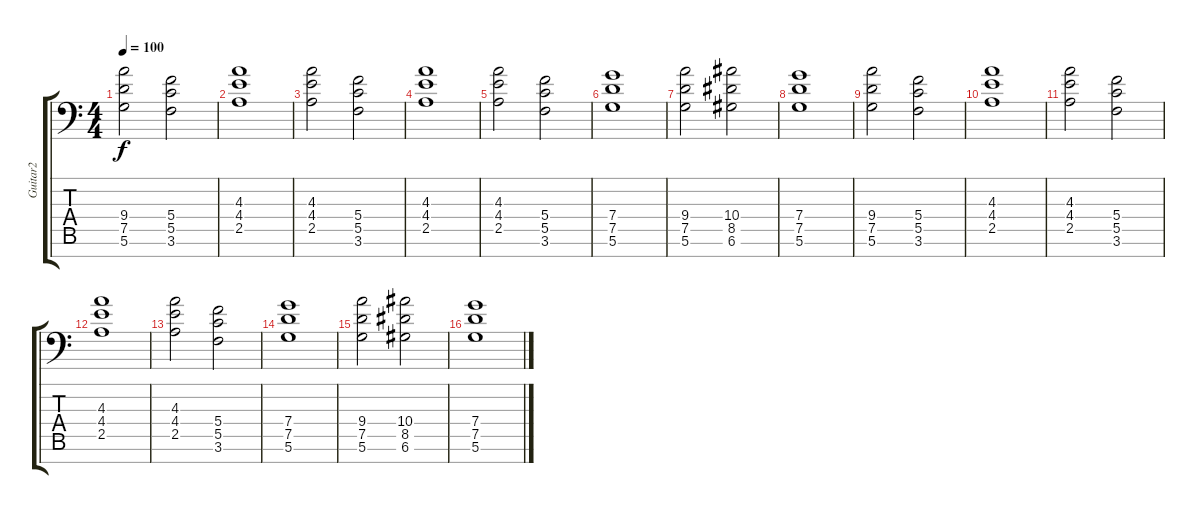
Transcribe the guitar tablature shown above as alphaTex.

\track ("Guitar2" "Guitar2") {instrument distortionguitar}
\staff {score tabs}
\tuning (D4 A3 F3 C3 G2 D2 A1) {hide}
\ts (4 4)
\tempo 100
\clef f4
\ks c
(9.4 7.5 5.6).2{dy f} (5.4 5.5 3.6).2 |
(4.3 4.4 2.5).1 |
(4.3 4.4 2.5).2 (5.4 5.5 3.6).2 |
(4.3 4.4 2.5).1 |
(4.3 4.4 2.5).2 (5.4 5.5 3.6).2 |
(7.4 7.5 5.6).1 |
(9.4 7.5 5.6).2 (10.4 8.5 6.6).2 |
(7.4 7.5 5.6).1 |
(9.4 7.5 5.6).2 (5.4 5.5 3.6).2 |
(4.3 4.4 2.5).1 |
(4.3 4.4 2.5).2 (5.4 5.5 3.6).2 |
(4.3 4.4 2.5).1 |
(4.3 4.4 2.5).2 (5.4 5.5 3.6).2 |
(7.4 7.5 5.6).1 |
(9.4 7.5 5.6).2 (10.4 8.5 6.6).2 |
(7.4 7.5 5.6).1
